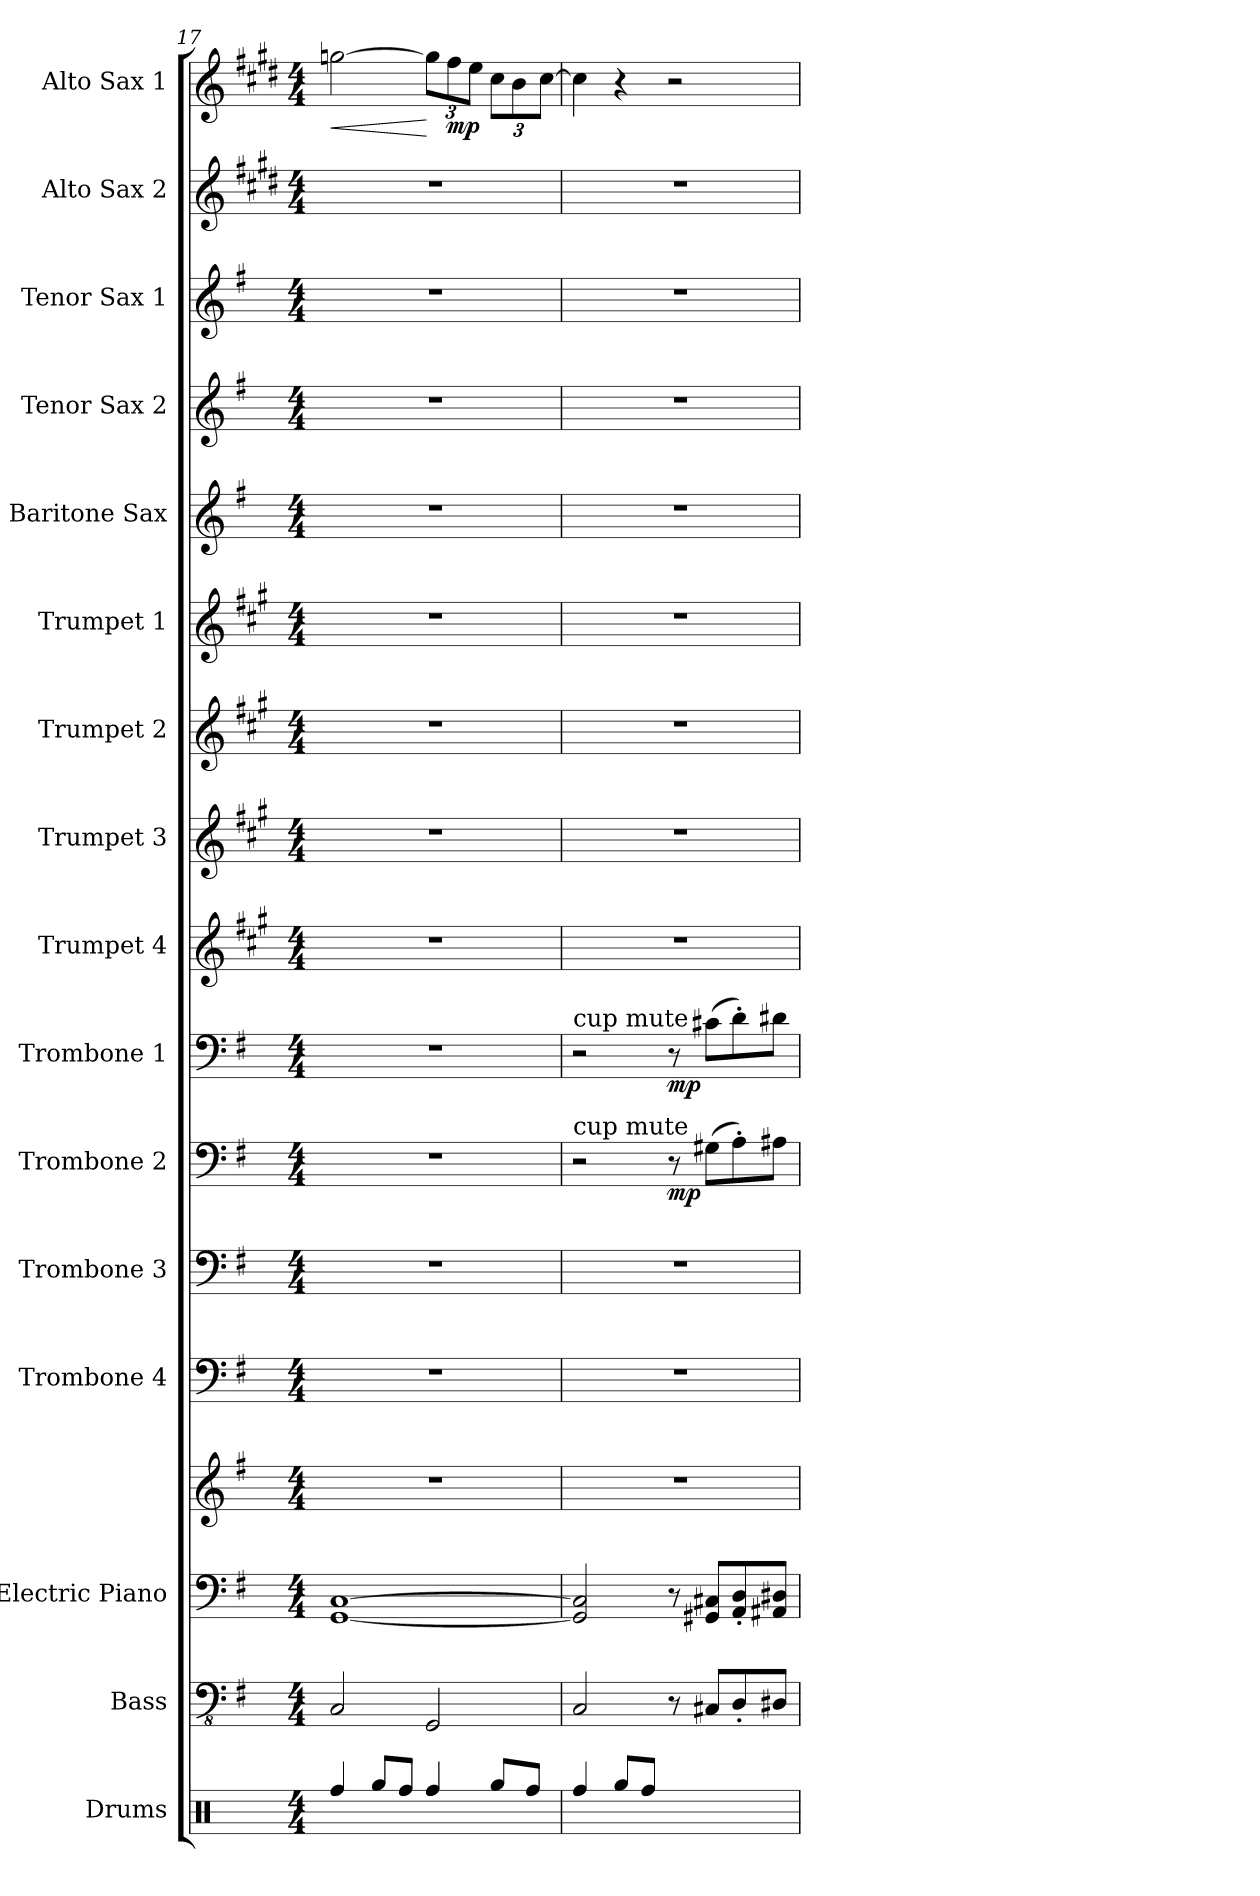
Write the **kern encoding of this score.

**kern	**kern	**kern	**kern	**kern	**kern	**kern	**dynam	**kern	**dynam	**kern	**kern	**kern	**kern	**kern	**kern	**kern	**kern	**kern	**dynam
*part16	*part15	*part14	*part14	*part13	*part12	*part11	*part11	*part10	*part10	*part9	*part8	*part7	*part6	*part5	*part4	*part3	*part2	*part1	*part1
*staff17	*staff16	*staff15	*staff14	*staff13	*staff12	*staff11	*staff11	*staff10	*staff10	*staff9	*staff8	*staff7	*staff6	*staff5	*staff4	*staff3	*staff2	*staff1	*staff1
*I"Drums	*I"Bass	*I"Electric Piano	*	*I"Trombone 4	*I"Trombone 3	*I"Trombone 2	*	*I"Trombone 1	*	*I"Trumpet 4	*I"Trumpet 3	*I"Trumpet 2	*I"Trumpet 1	*I"Baritone Sax	*I"Tenor Sax 2	*I"Tenor Sax 1	*I"Alto Sax 2	*I"Alto Sax 1	*
*I'Drums	*I'Bass	*I'E. Piano	*	*I'Tbn. 4	*I'Tbn. 3	*I'Tbn. 2	*	*I'Tbn. 1	*	*I'Tpt. 4	*I'Tpt. 3	*I'Tpt. 2	*I'Tpt. 1	*I'Bari	*I'Tenor 2	*I'Tenor 1	*I'Alto 2	*I'Alto 1	*
*clefX	*clefFv4	*clefF4	*clefG2	*clefF4	*clefF4	*clefF4	*	*clefF4	*	*clefG2	*clefG2	*clefG2	*clefG2	*clefG2	*clefG2	*clefG2	*clefG2	*clefG2	*
*	*	*	*	*	*	*	*	*	*	*ITrd1c2	*ITrd1c2	*ITrd1c2	*ITrd1c2	*ITrd12c21	*ITrd8c14	*ITrd8c14	*ITrd5c9	*ITrd5c9	*
*k[]	*k[f#]	*k[f#]	*k[f#]	*k[f#]	*k[f#]	*k[f#]	*	*k[f#]	*	*k[f#]	*k[f#]	*k[f#]	*k[f#]	*k[f#]	*k[f#]	*k[f#]	*k[f#]	*k[f#]	*
*M4/4	*M4/4	*M4/4	*M4/4	*M4/4	*M4/4	*M4/4	*	*M4/4	*	*M4/4	*M4/4	*M4/4	*M4/4	*M4/4	*M4/4	*M4/4	*M4/4	*M4/4	*
=17	=17	=17	=17	=17	=17	=17	=17	=17	=17	=17	=17	=17	=17	=17	=17	=17	=17	=17	=17
!	!	!	!	!	!	!	!	!	!	!	!	!	!	!	!	!	!	!	!LO:HP:b
4Rff/	2CC/	[1GG [1C	1r	1r	1r	1r	.	1r	.	1r	1r	1r	1r	1r	1r	1r	1r	[2b-X\	<
8Rgg/L	.	.	.	.	.	.	.	.	.	.	.	.	.	.	.	.	.	.	.
8Rff/J	.	.	.	.	.	.	.	.	.	.	.	.	.	.	.	.	.	.	.
*	*	*	*	*	*	*	*	*	*	*	*	*	*	*	*	*	*	*Xbrackettup	*
4Rff/	2GGG/	.	.	.	.	.	.	.	.	.	.	.	.	.	.	.	.	12b-\L]	[
!	!	!	!	!	!	!	!	!	!	!	!	!	!	!	!	!	!	!	!LO:DY:b
.	.	.	.	.	.	.	.	.	.	.	.	.	.	.	.	.	.	12a\	mp
.	.	.	.	.	.	.	.	.	.	.	.	.	.	.	.	.	.	12g\J	.
8Rgg/L	.	.	.	.	.	.	.	.	.	.	.	.	.	.	.	.	.	12e\L	.
.	.	.	.	.	.	.	.	.	.	.	.	.	.	.	.	.	.	12d\	.
8Rff/J	.	.	.	.	.	.	.	.	.	.	.	.	.	.	.	.	.	.	.
.	.	.	.	.	.	.	.	.	.	.	.	.	.	.	.	.	.	[12e\J	.
=18	=18	=18	=18	=18	=18	=18	=18	=18	=18	=18	=18	=18	=18	=18	=18	=18	=18	=18	=18
!	!	!	!	!	!	!	!	!LO:TX:a:t=cup  mute	!	!	!	!	!	!	!	!	!	!	!
!	!	!	!	!	!	!LO:TX:a:t=cup  mute	!	!	!	!	!	!	!	!	!	!	!	!	!
4Rff/	2CC/	2GG/] 2C/]	1r	1r	1r	2r	.	2r	.	1r	1r	1r	1r	1r	1r	1r	1r	4e\]	.
8Rgg/L	.	.	.	.	.	.	.	.	.	.	.	.	.	.	.	.	.	4r	.
8Rff/J	.	.	.	.	.	.	.	.	.	.	.	.	.	.	.	.	.	.	.
!	!	!	!	!	!	!	!LO:DY:b	!	!LO:DY:b	!	!	!	!	!	!	!	!	!	!
4R	8r	8r	.	.	.	8r	mp	8r	mp	.	.	.	.	.	.	.	.	2r	.
.	8CC#X/L	8GG#X/ 8C#X/L	.	.	.	(8G#X\L	.	(8c#X\L	.	.	.	.	.	.	.	.	.	.	.
4R	8DD'/	8AA/' 8D/'	.	.	.	8A'\)	.	8d'\)	.	.	.	.	.	.	.	.	.	.	.
.	8DD#X/J	8AA#X/ 8D#X/J	.	.	.	8A#X\J	.	8d#X\J	.	.	.	.	.	.	.	.	.	.	.
=	=	=	=	=	=	=	=	=	=	=	=	=	=	=	=	=	=	=	=
*-	*-	*-	*-	*-	*-	*-	*-	*-	*-	*-	*-	*-	*-	*-	*-	*-	*-	*-	*-
